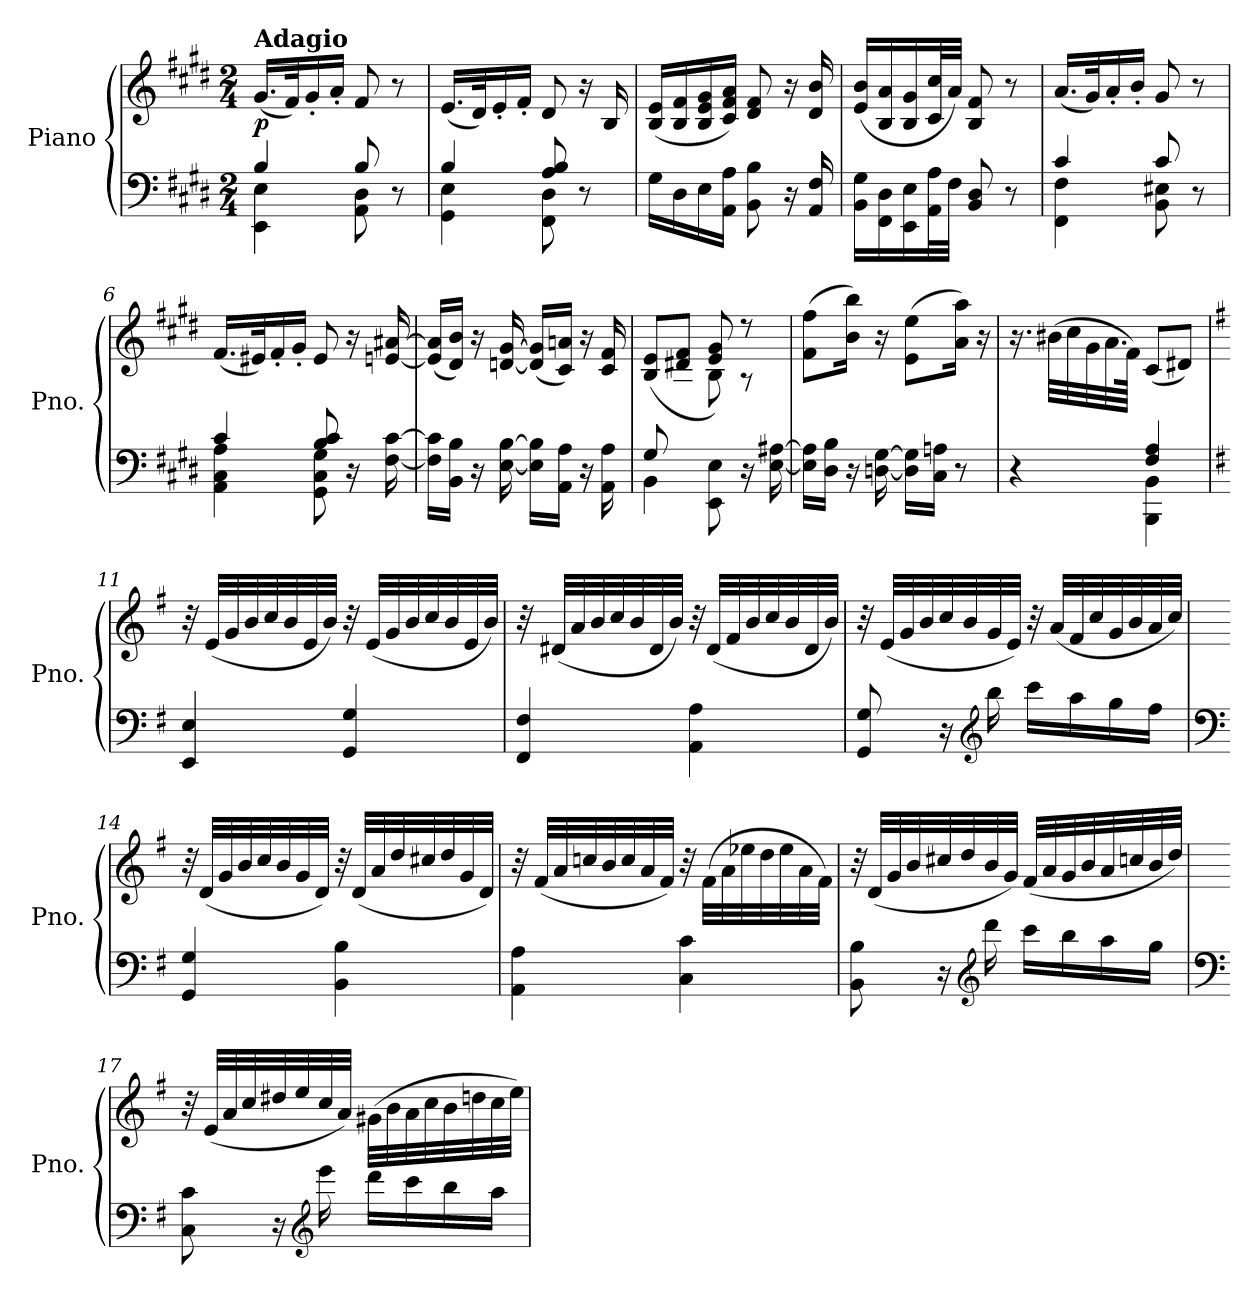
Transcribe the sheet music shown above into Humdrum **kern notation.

**kern	**kern	**dynam
*part1	*part1	*part1
*staff2	*staff1	*staff1/2
*I"Piano	*	*
*I'Pno.	*	*
*clefF4	*clefG2	*
*k[f#c#g#d#]	*k[f#c#g#d#]	*
*M2/4	*M2/4	*
=1	=1	=1
*^	*	*
!	!	!LO:TX:a:B:t=Adagio	!
!	!	!	!LO:DY:b
4B/	4EE\ 4E\	(16.g#/LL	p
.	.	32f#/K)	.
.	.	16g#'/	.
.	.	16a'/JJ	.
8B/	8AA\ 8D#\	8f#/	.
8ryy	8r	8r	.
=2	=2	=2	=2
4B/	4GG#\ 4E\	(>16.e/LL	.
.	.	32d#/K)	.
.	.	16e'/	.
.	.	16f#'/JJ	.
8A/ 8B/	8FF#\ 8D#\	8d#/	.
8ryy	8r	16r	.
.	.	16B/	.
*v	*v	*	*
=3	=3	=3
16G#\LL	(>16B/ 16e/LL	.
16D#\	16B/ 16f#/	.
16E\	16B/ 16e/ 16g#/	.
16AA\ 16A\JJ	16c#/ 16f#/ 16a/JJ)	.
8BB\ 8B\	8d#/ 8f#/	.
16r	16r	.
16AA/ 16F#/	16d#/ 16b/	.
=4	=4	=4
16BB\ 16G#\LL	(>16e/ 16b/LL	.
16FF#\ 16D#\	16B/ 16a/	.
16EE\ 16E\	16B/ 16g#/	.
32AA\ 32A\L	32c#/ 32cc#/L	.
32F#\JJJ	32a/JJJ)	.
8BB/ 8D#/	8B/ 8f#/	.
8r	8r	.
!!LO:LB:g=z
=5	=5	=5
*^	*	*
4c#/	4FF#\ 4F#\	(>16.a/LL	.
.	.	32g#/K)	.
.	.	16a'/	.
.	.	16b'/JJ	.
8c#/	8BB\ 8E#X\	8g#/	.
8ryy	8r	8r	.
=6	=6	=6	=6
4c#/	4AA\ 4C#\ 4A\	(>16.f#/LL	.
.	.	32e#X/K)	.
.	.	16f#'/	.
.	.	16g#'/JJ	.
8B/ 8c#/	8GG#\ 8C#\ 8G#\	8e#/	.
8ryy	16r	16r	.
.	[16F#\ [16c#\	[16en/ [16a#X/	.
*v	*v	*	*
=7	=7	=7
16F#\] 16c#\]LL	(16e/] 16a#/]LL	.
16BB\ 16B\JJ	16d#/ 16b/JJ)	.
16r	16r	.
[16E\ [16B\	[16dn/ [16g#/	.
16E\] 16B\]LL	(16d/] 16g#/]LL	.
16AA\ 16A\JJ	16c#/ 16an/JJ)	.
16r	16r	.
16AA\ 16A\	16c#/ 16f#/	.
=8	=8	=8
*^	*^	*
8G#/L	4BB\	(8B/ 8e/L	8ryy	.
4.ryy	.	8d#X/ 8f#/J	8A\J	.
.	8EE\ 8E\	8e/ 8g#/)	8B\	.
.	16r	8r	8r	.
.	[16E\ [16A#X\	.	.	.
*v	*v	*	*	*
*	*v	*v	*
!!LO:LB:g=z
=9	=9	=9
16E\] 16A#\]LL	(8f#\ 8ff#\L	.
16D#\ 16B\JJ	.	.
16r	16b\ 16bb\Jk)	.
[16Dn\ [16G#\	16r	.
16D\] 16G#\]LL	(8e\ 8ee\L	.
16C#\ 16An\JJ	.	.
8r	16a\ 16aa\Jk)	.
.	16r	.
=10	=10	=10
*^	*	*
4ryy	4r	16.r	.
.	.	(32b#X\LLL	.
.	.	32cc#\	.
.	.	32g#\	.
.	.	32.a\	.
.	.	64f#\JJJk)	.
4F#/ 4A/	4BBB\ 4BB\	(8c#/L	.
.	.	8d#X/J)	.
*v	*v	*	*
=11	=11	=11
*k[f#]	*k[f#]	*
4EE/ 4E/	32r	.
.	(32e/LLL	.
.	32g/	.
.	32b/	.
.	32cc/	.
.	32b/	.
.	32e/	.
.	32b/JJJ)	.
4GG/ 4G/	32r	.
.	(32e/LLL	.
.	32g/	.
.	32b/	.
.	32cc/	.
.	32b/	.
.	32e/	.
.	32b/JJJ)	.
!!LO:LB:g=z
=12	=12	=12
4FF#/ 4F#/	32r	.
.	(32d#X/LLL	.
.	32a/	.
.	32b/	.
.	32cc/	.
.	32b/	.
.	32d#/	.
.	32b/JJJ)	.
4AA\ 4A\	32r	.
.	(32d#/LLL	.
.	32f#/	.
.	32b/	.
.	32cc/	.
.	32b/	.
.	32d#/	.
.	32b/JJJ)	.
=13	=13	=13
8GG/ 8G/	32r	.
.	(32e/LLL	.
.	32g/	.
.	32b/	.
16r	32cc/	.
.	32b/	.
*clefG2	*	*
16bb\	32g/	.
.	32e/JJJ)	.
16ccc\LL	32r	.
.	(32a/LLL	.
16aa\	32f#/	.
.	32cc/	.
16gg\	32g/	.
.	32b/	.
16ff#\JJ	32a/	.
.	32cc/JJJ)	.
!!LO:LB:g=z
=14	=14	=14
*clefF4	*	*
4GG/ 4G/	32r	.
.	(32d/LLL	.
.	32g/	.
.	32b/	.
.	32cc/	.
.	32b/	.
.	32g/	.
.	32d/JJJ)	.
4BB\ 4B\	32r	.
.	(32d/LLL	.
.	32a/	.
.	32dd/	.
.	32cc#X/	.
.	32dd/	.
.	32g/	.
.	32d/JJJ)	.
=15	=15	=15
4AA\ 4A\	32r	.
.	(32f#/LLL	.
.	32a/	.
.	32ccn/	.
.	32b/	.
.	32cc/	.
.	32a/	.
.	32f#/JJJ)	.
4C\ 4c\	32r	.
.	(32f#\LLL	.
.	32a\	.
.	32ee-X\	.
.	32dd\	.
.	32ee-\	.
.	32a\	.
.	32f#\JJJ)	.
!!LO:PB:g=z
=16	=16	=16
8BB\ 8B\	32r	.
.	(32d/LLL	.
.	32g/	.
.	32b/	.
16r	32cc#X/	.
.	32dd/	.
*clefG2	*	*
16ddd\	32b/	.
.	32g/JJJ)	.
16ccc\LL	(32f#/LLL	.
.	32a/	.
16bb\	32g/	.
.	32b/	.
16aa\	32a/	.
.	32ccn/	.
16gg\JJ	32b/	.
.	32dd/JJJ)	.
=17	=17	=17
*clefF4	*	*
8C\ 8c\	32r	.
.	(32e/LLL	.
.	32a/	.
.	32cc/	.
16r	32dd#X/	.
.	32ee/	.
*clefG2	*	*
16eee\	32cc/	.
.	32a/JJJ)	.
16ddd\LL	(32g#X\LLL	.
.	32b\	.
16ccc\	32a\	.
.	32cc\	.
16bb\	32b\	.
.	32ddn\	.
16aa\JJ	32cc\	.
.	32ee\JJJ)	.
=	=	=
*-	*-	*-
